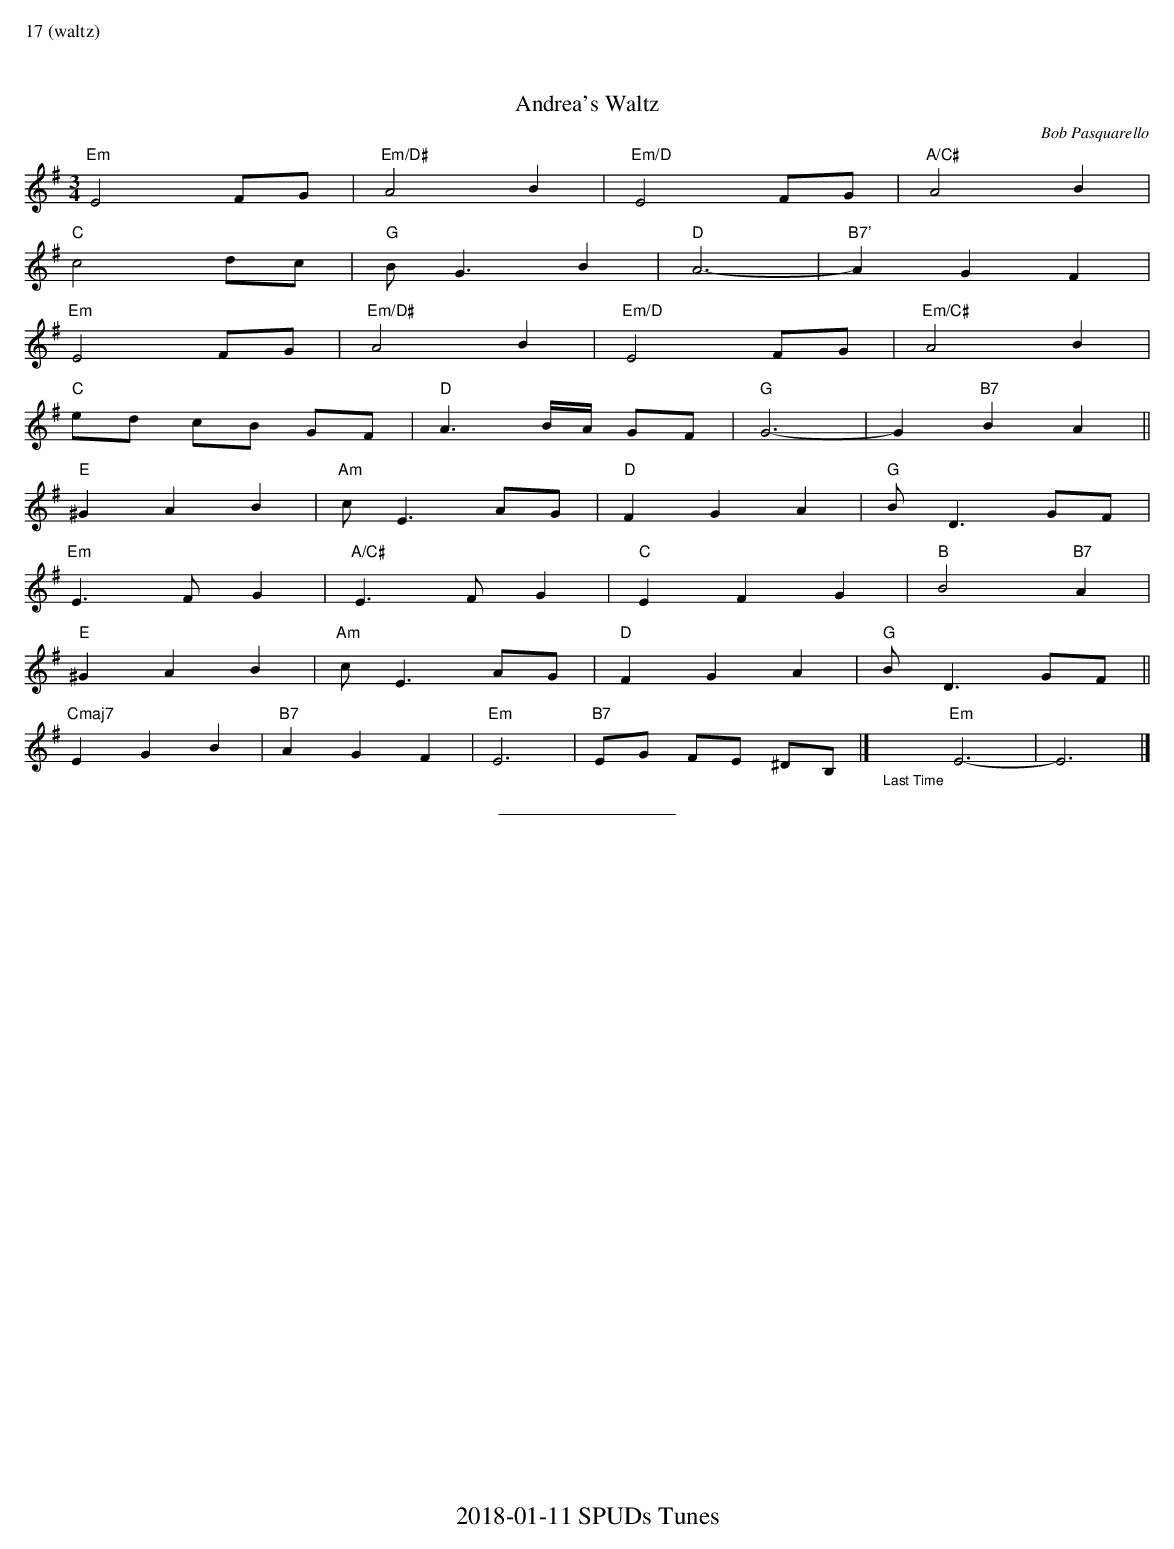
X:1
%%text 17 (waltz)
T:Andrea's Waltz
C:Bob Pasquarello
M:3/4
K:G
"Em"E4FG|"Em/D#"A4B2|"Em/D"E4FG|"A/C#"A4B2|
"C"c4dc|"G"BG3B2|"D"A6-|"B7'"A2G2F2|
"Em"E4FG|"Em/D#"A4B2|"Em/D"E4FG|"Em/C#"A4B2|
"C"ed cB GF|"D"A3B1/2A1/2 GF|"G"G6-|G2"B7"B2A2||
"E"^G2A2B2|"Am"cE3AG|"D"F2G2A2|"G"BD3GF|
"Em"E3FG2|"A/C#"E3FG2|"C"E2F2G2|"B"B4"B7"A2|
"E"^G2A2B2|"Am"cE3AG|"D"F2G2A2|"G"BD3GF||
"Cmaj7"E2G2B2|"B7"A2G2F2|"Em"E6|"B7"EG FE ^DB,|]"_Last Time"x"Em"E6-|E6|]
